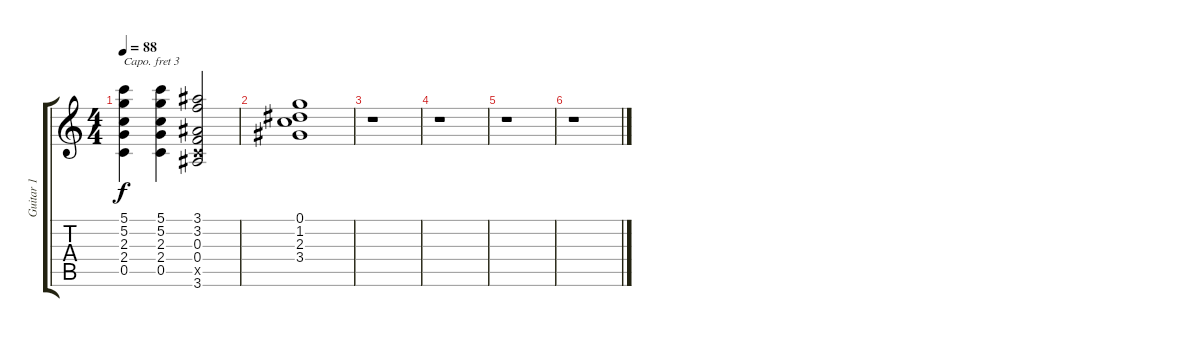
\track ("Guitar 1" "Guitar 1") {instrument acousticguitarsteel}
\staff {score tabs}
\capo 3
\tuning (E4 B3 G3 D3 A2 E2) {hide}
\ts (4 4)
\tempo 88
\clef g2
\ks c
(5.1 5.2 2.3 2.4 0.5).4{dy f} (5.1 5.2 2.3 2.4 0.5).4 (3.1 3.2 0.3 0.4 0.5{x} 3.6).2 |
(0.1 1.2 2.3 3.4).1 |
r.1 |
r.1 |
r.1 |
r.1
